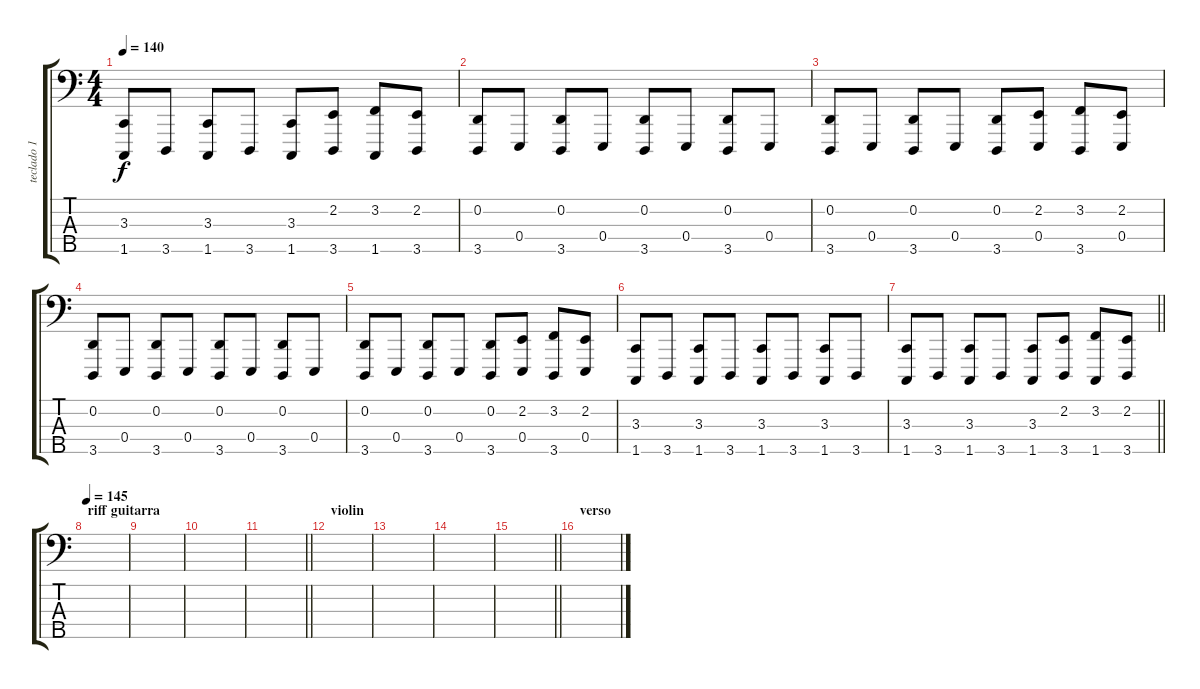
\track ("teclado 1" "teclado 1") {instrument lead2sawtooth}
\staff {score tabs}
\tuning (G2 D2 A1 E1 B0) {hide}
\ts (4 4)
\tempo 140
\clef f4
\ks c
(3.3 1.5).8{dy f} 3.5.8 (3.3 1.5).8 3.5.8 (3.3 1.5).8 (2.2 3.5).8 (3.2 1.5).8 (2.2 3.5).8 |
(0.2 3.5).8 0.4.8 (0.2 3.5).8 0.4.8 (0.2 3.5).8 0.4.8 (0.2 3.5).8 0.4.8 |
(0.2 3.5).8 0.4.8 (0.2 3.5).8 0.4.8 (0.2 3.5).8 (2.2 0.4).8 (3.2 3.5).8 (2.2 0.4).8 |
(0.2 3.5).8 0.4.8 (0.2 3.5).8 0.4.8 (0.2 3.5).8 0.4.8 (0.2 3.5).8 0.4.8 |
(0.2 3.5).8 0.4.8 (0.2 3.5).8 0.4.8 (0.2 3.5).8 (2.2 0.4).8 (3.2 3.5).8 (2.2 0.4).8 |
(3.3 1.5).8 3.5.8 (3.3 1.5).8 3.5.8 (3.3 1.5).8 3.5.8 (3.3 1.5).8 3.5.8 |
\barLineRight lightlight
(3.3 1.5).8 3.5.8 (3.3 1.5).8 3.5.8 (3.3 1.5).8 (2.2 3.5).8 (3.2 1.5).8 (2.2 3.5).8 |
\section ("" "riff guitarra")
\tempo 145
|
|
|
\barLineRight lightlight
|
\section ("" "violin")
|
|
|
\barLineRight lightlight
|
\section ("" "verso")
